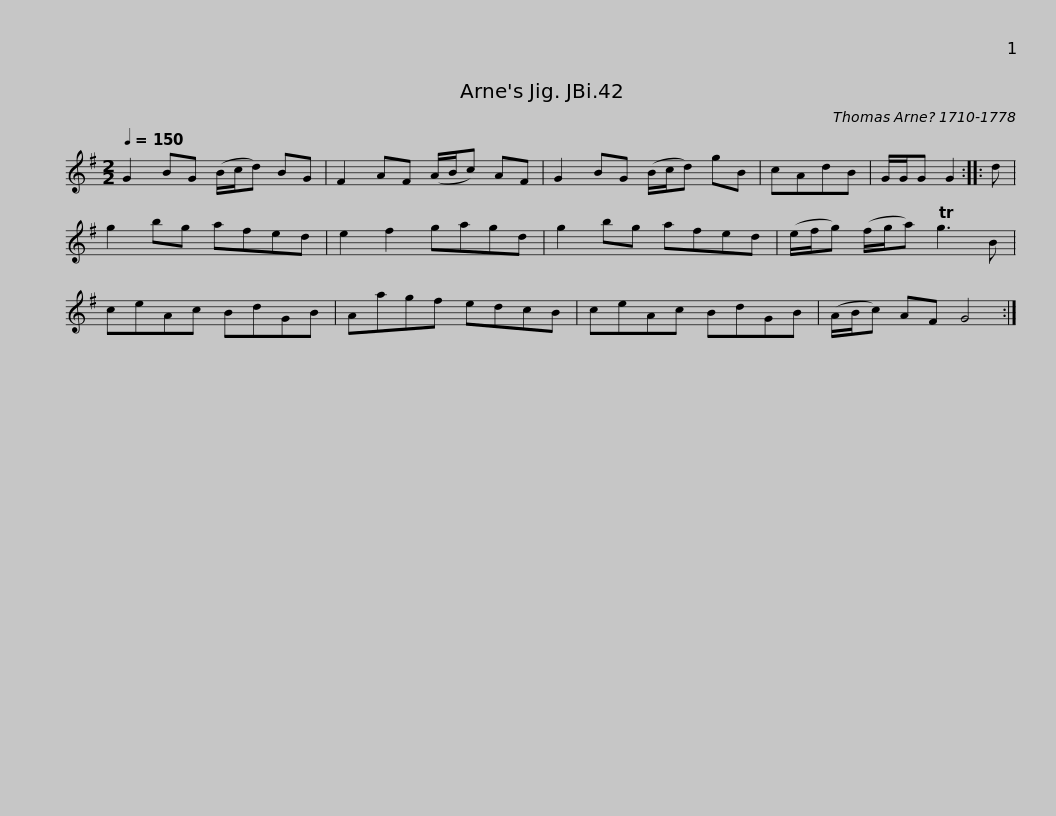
X:1
L:1/8
Q:1/4=150
M:2/2
I:linebreak $
K:G
V:1 treble
V:1
 G2 BG (B/c/d) BG | F2 AF (A/B/c) AF | G2 BG (B/c/d) gB | cAdB | G/G/G G2 ::$ %5
 d | g2 bg afed | e2 f2 gagd | g2 bg afed | (e/f/g) (f/g/a) Tg3 B |$ %10
 ceAc BdGB | Aagf edcB | ceAc BdGB | (A/B/c) AF G4 :| %14
